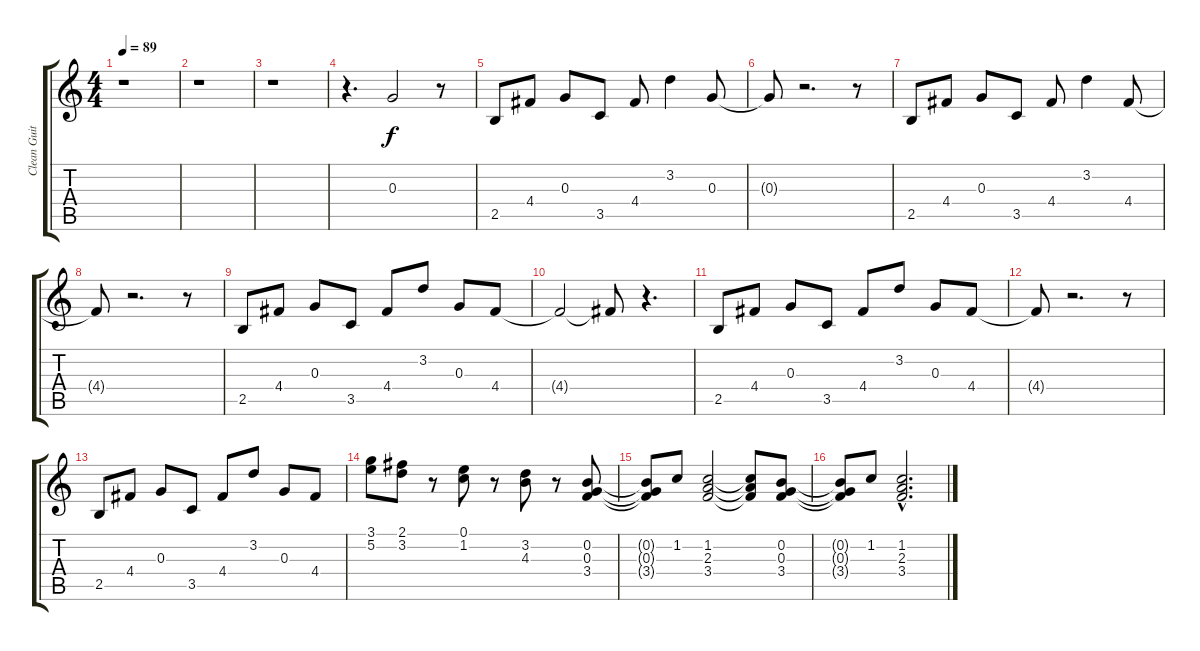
\track ("Clean Guitar" "Clean Guit") {instrument electricguitarclean}
\staff {score tabs}
\tuning (E4 B3 G3 D3 A2 E2) {hide}
\ts (4 4)
\tempo 89
\clef g2
\ks c
r.1{dy f} |
r.1 |
r.1 |
r.4{d} 0.3.2 r.8 |
2.5.8 4.4.8 0.3.8 3.5.8 4.4.8 3.2.4 0.3.8 |
0.3{t}.8 r.2{d} r.8 |
2.5.8 4.4.8 0.3.8 3.5.8 4.4.8 3.2.4 4.4.8 |
4.4{t}.8 r.2{d} r.8 |
2.5.8 4.4.8 0.3.8 3.5.8 4.4.8 3.2.8 0.3.8 4.4.8 |
4.4{t}.2 4.4{t}.8 r.4{d} |
2.5.8 4.4.8 0.3.8 3.5.8 4.4.8 3.2.8 0.3.8 4.4.8 |
4.4{t}.8 r.2{d} r.8 |
2.5.8 4.4.8 0.3.8 3.5.8 4.4.8 3.2.8 0.3.8 4.4.8 |
(3.1 5.2).8 (2.1 3.2).8 r.8 (0.1 1.2).8 r.8 (3.2 4.3).8 r.8 (0.2 0.3 3.4).8 |
(0.2{t} 0.3{t} 3.4{t}).8 1.2.8 (1.2 2.3 3.4).2 (1.2{t} 2.3{t} 3.4{t}).8 (0.2 0.3 3.4).8 |
(0.2{t} 0.3{t} 3.4{t}).8 1.2.8 (1.2{hac} 2.3{hac} 3.4{hac}).2{d}
